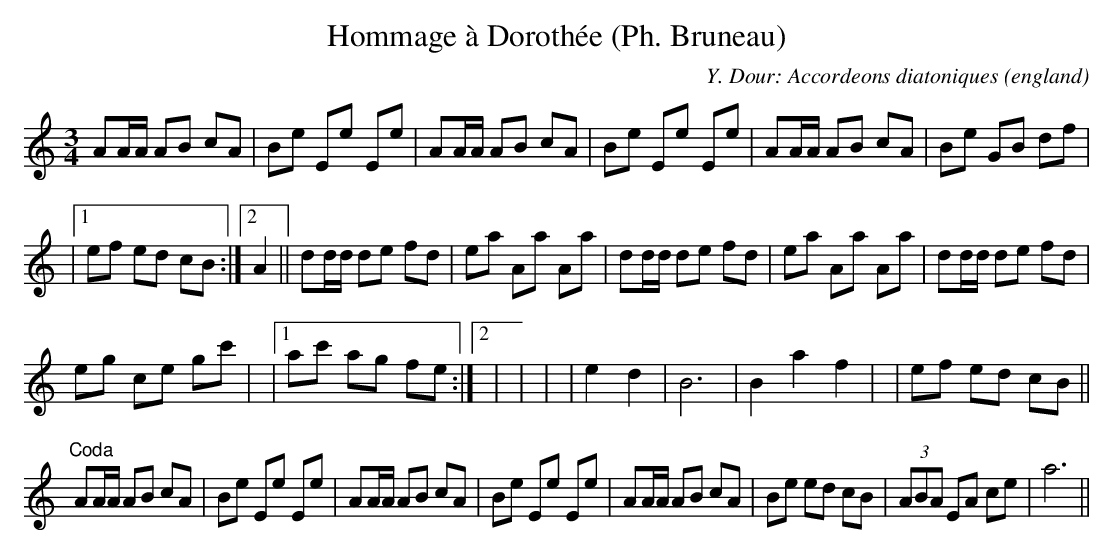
X:1
T:Hommage à Dorothée (Ph. Bruneau)
O:england
C:Y. Dour: Accordeons diatoniques
M:3/4
L:1/8
K:C
AA/A/ AB cA|Be Ee Ee|AA/A/ AB cA|Be Ee Ee|\
AA/A/ AB cA|Be GB df|
+E6e6+|1ef ed cB:|2 +E4e4+A2||\
dd/d/ de fd|ea Aa Aa|dd/d/ de fd|ea Aa Aa|\
dd/d/ de fd|
eg ce gc'|+A6a6+|1 ac' ag fe:|2 +A2a2+ +G2g2+ +F2f2+|\
+E3e3+ +Gg+ +G2-g2-+|+G2g2+ +F2f2+ +E2e2+|\
+D3d3+ +Ff+ +F2-f2-+|+F2f2+ e2d2|B6|B2a2f2|+E6e6+|ef ed cB||
"Coda" AA/A/ AB cA|Be Ee Ee|AA/A/ AB cA|Be Ee Ee|\
AA/A/ AB cA|Be ed cB|(3ABA EA ce|a6||
